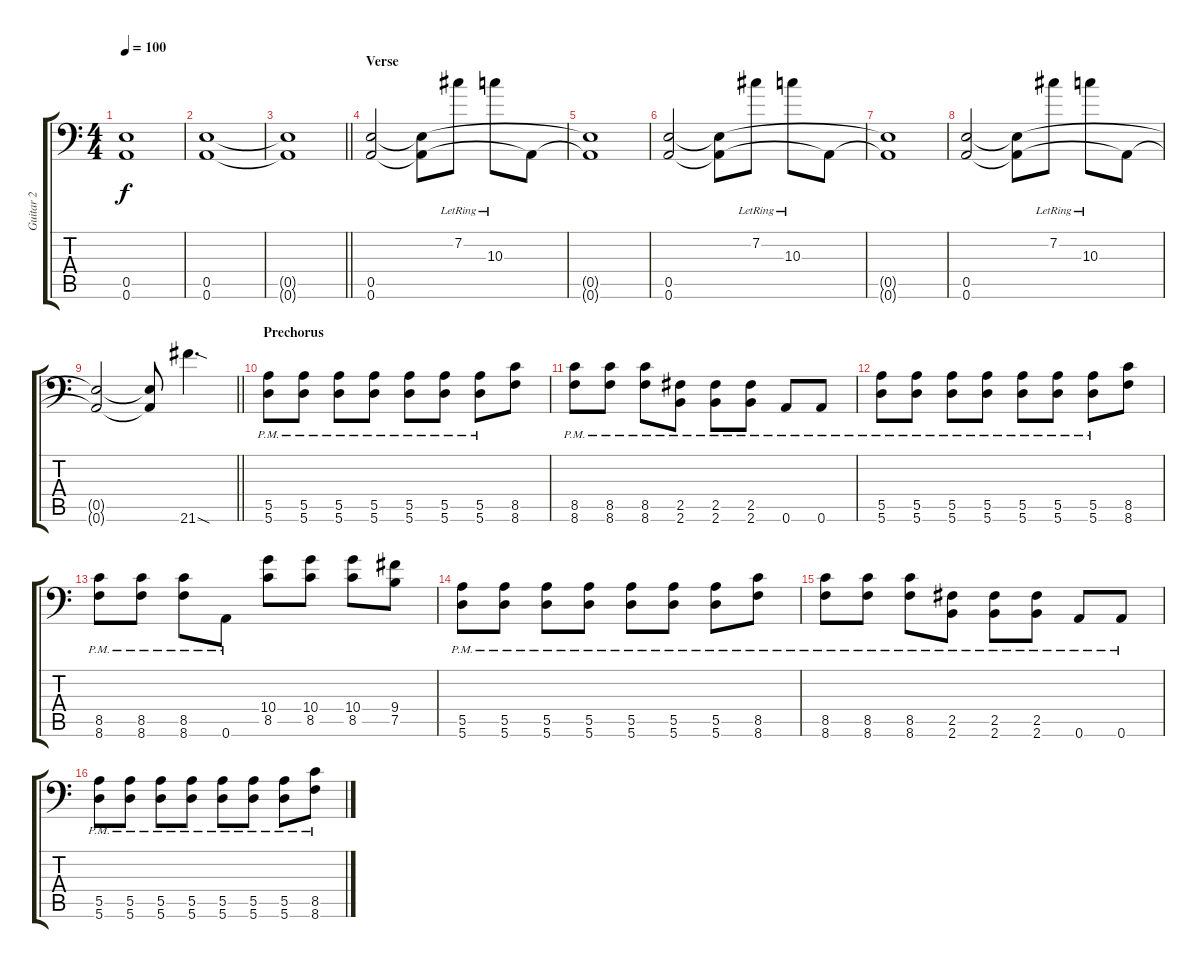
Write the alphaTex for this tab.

\track ("Guitar 2 " "Guitar 2 ") {instrument distortionguitar}
\staff {score tabs}
\tuning (B3 Gb3 D3 A2 E2 A1) {hide}
\ts (4 4)
\tempo 100
\clef f4
\ks c
(0.5{t} 0.6{t}).1{dy f} |
(0.5 0.6).1 |
\barLineRight lightlight
(0.5{t} 0.6{t}).1 |
\section ("" "Verse")
(0.5 0.6).2 (0.5{t} 0.6{t}).8 7.2{lr}.8 10.3{lr}.8 0.6{t}.8 |
(0.5{t} 0.6{t}).1 |
(0.5 0.6).2 (0.5{t} 0.6{t}).8 7.2{lr}.8 10.3{lr}.8 0.6{t}.8 |
(0.5{t} 0.6{t}).1 |
(0.5 0.6).2 (0.5{t} 0.6{t}).8 7.2{lr}.8 10.3{lr}.8 0.6{t}.8 |
\barLineRight lightlight
(0.5{t} 0.6{t}).2 (0.5{t} 0.6{t}).8 21.6{sod}.4{d} |
\section ("" "Prechorus")
(5.5{pm} 5.6{pm}).8 (5.5{pm} 5.6{pm}).8 (5.5{pm} 5.6{pm}).8 (5.5{pm} 5.6{pm}).8 (5.5{pm} 5.6{pm}).8 (5.5{pm} 5.6{pm}).8 (5.5{pm} 5.6{pm}).8 (8.5 8.6).8 |
(8.5{pm} 8.6{pm}).8 (8.5{pm} 8.6{pm}).8 (8.5{pm} 8.6{pm}).8 (2.5{pm} 2.6{pm}).8 (2.5{pm} 2.6{pm}).8 (2.5{pm} 2.6{pm}).8 0.6{pm}.8 0.6{pm}.8 |
(5.5{pm} 5.6{pm}).8 (5.5{pm} 5.6{pm}).8 (5.5{pm} 5.6{pm}).8 (5.5{pm} 5.6{pm}).8 (5.5{pm} 5.6{pm}).8 (5.5{pm} 5.6{pm}).8 (5.5{pm} 5.6{pm}).8 (8.5 8.6).8 |
(8.5{pm} 8.6{pm}).8 (8.5{pm} 8.6{pm}).8 (8.5{pm} 8.6{pm}).8 0.6{pm}.8 (10.4 8.5).8 (10.4 8.5).8 (10.4 8.5).8 (9.4 7.5).8 |
(5.5{pm} 5.6{pm}).8 (5.5{pm} 5.6{pm}).8 (5.5{pm} 5.6{pm}).8 (5.5{pm} 5.6{pm}).8 (5.5{pm} 5.6{pm}).8 (5.5{pm} 5.6{pm}).8 (5.5{pm} 5.6{pm}).8 (8.5{pm} 8.6{pm}).8 |
(8.5{pm} 8.6{pm}).8 (8.5{pm} 8.6{pm}).8 (8.5{pm} 8.6{pm}).8 (2.5{pm} 2.6{pm}).8 (2.5{pm} 2.6{pm}).8 (2.5{pm} 2.6{pm}).8 0.6{pm}.8 0.6{pm}.8 |
(5.5{pm} 5.6{pm}).8 (5.5{pm} 5.6{pm}).8 (5.5{pm} 5.6{pm}).8 (5.5{pm} 5.6{pm}).8 (5.5{pm} 5.6{pm}).8 (5.5{pm} 5.6{pm}).8 (5.5{pm} 5.6{pm}).8 (8.5{pm} 8.6{pm}).8
